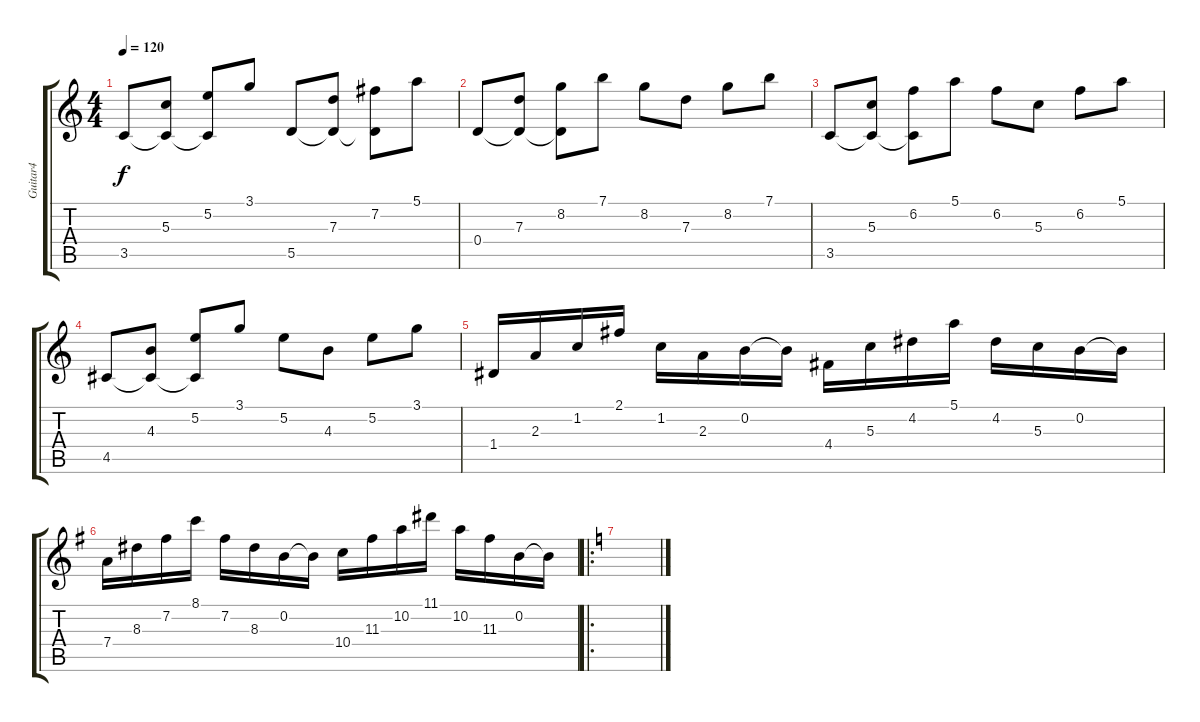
\track ("Guitar4" "Guitar4") {instrument acousticguitarsteel}
\staff {score tabs}
\tuning (E4 B3 G3 D3 A2 E2) {hide}
\ts (4 4)
\tempo 120
\clef g2
\ks c
3.5.8{dy f} (5.3 3.5{t}).8 (5.2 3.5{t}).8 3.1.8 5.5.8 (7.3 5.5{t}).8 (7.2 5.5{t}).8 5.1.8 |
0.4.8 (7.3 0.4{t}).8 (8.2 0.4{t}).8 7.1.8 8.2.8 7.3.8 8.2.8 7.1.8 |
3.5.8 (5.3 3.5{t}).8 (6.2 3.5{t}).8 5.1.8 6.2.8 5.3.8 6.2.8 5.1.8 |
4.5.8 (4.3 4.5{t}).8 (5.2 4.5{t}).8 3.1.8 5.2.8 4.3.8 5.2.8 3.1.8 |
1.4.16 2.3.16 1.2.16 2.1.16 1.2.16 2.3.16 0.2.16 0.2{t}.16 4.4.16 5.3.16 4.2.16 5.1.16 4.2.16 5.3.16 0.2.16 0.2{t}.16 |
\ks g
7.4.16 8.3.16 7.2.16 8.1.16 7.2.16 8.3.16 0.2.16 0.2{t}.16 10.4.16 11.3.16 10.2.16 11.1.16 10.2.16 11.3.16 0.2.16 0.2{t}.16 |
\ro
\ks c
